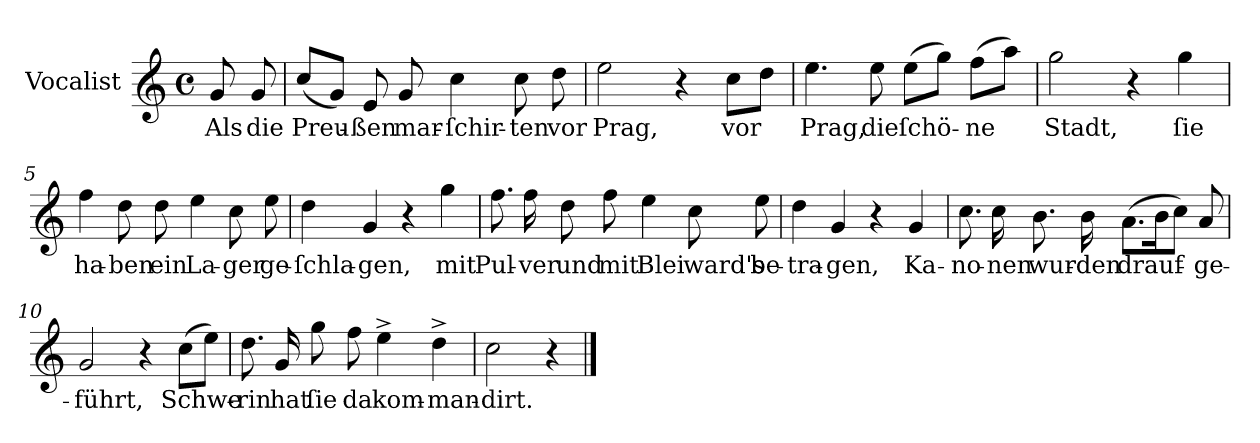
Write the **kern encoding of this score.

**kern	**text
*part1	*part1
*staff1	*staff1
*I"Vocalist	*
*k[]	*
*C:	*
*M4/4	*
*met(c)	*
=	=
8g	Als
8g	die
=1	=1
(8ccL	Preu-
8gJ)	.
8e	-ßen
8g	mar-
4cc	-ſchir-
8cc	-ten
8dd	vor
=2	=2
2ee	Prag,
4r	.
8ccL	vor
8ddJ	.
=3	=3
4.ee	Prag,
8ee	die
(8eeL	ſchö-
8ggJ)	.
(8ffL	-ne
8aaJ)	.
=4	=4
2gg	Stadt,
4r	.
4gg	ſie
=5	=5
4ff	ha-
8dd	-ben
8dd	ein
4ee	La-
8cc	-ger
8ee	ge-
=6	=6
4dd	-ſchla-
4g	-gen,
4r	.
4gg	mit
=7	=7
8.ff	Pul-
16ff	-ver
8dd	und
8ff	mit
4ee	Blei
8cc	ward's
8ee	be-
=8	=8
4dd	-tra-
4g	-gen,
4r	.
4g	Ka-
=9	=9
8.cc	-no-
16cc	-nen
8.b	wur-
16b	-den
(8.aL	drauf-
16bK	.
8ccJ)	.
8a	-ge-
=10	=10
2g	-führt,
4r	.
(8ccL	Schwe-
8eeJ)	.
=11	=11
8.dd	-rin
16g	hat
8gg	ſie
8ff	da
4ee^	kom-
4dd^	-man-
=12	=12
2cc	-dirt.
4r	.
==	==
*-	*-
